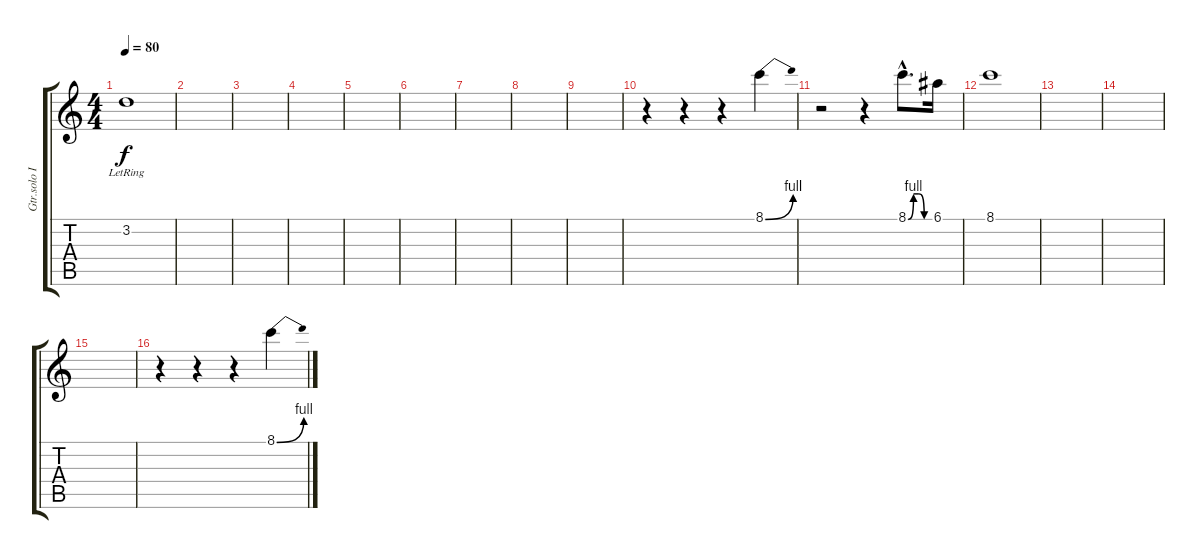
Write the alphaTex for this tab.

\track ("Gtr.solo II" "Gtr.solo I") {instrument electricguitarjazz}
\staff {score tabs}
\tuning (E4 B3 G3 D3 A2 E2) {hide}
\ts (4 4)
\tempo 80
\clef g2
\ks c
3.2{lr}.1{dy f} |
|
|
|
|
|
|
|
|
r.4 r.4 r.4 8.1{be (bend 0 0 60 4)}.4 |
r.2 r.4 8.1{be (custom 0 0 15 4 30 4 45 0 60 0) hac}.8{d} 6.1.16 |
8.1.1 |
|
|
|
r.4 r.4 r.4 8.1{be (bend 0 0 60 4)}.4
